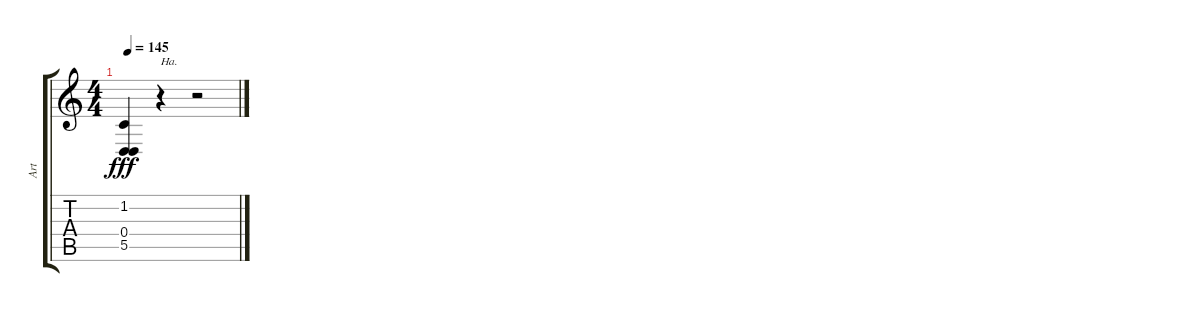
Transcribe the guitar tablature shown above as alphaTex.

\track ("Art" "Art") {instrument brightacousticpiano}
\staff {score tabs}
\tuning (E4 B3 G3 D3 A2 E2) {hide}
\ts (4 4)
\tempo 145
\clef g2
\ks c
(1.2{t} 0.4{t} 5.5{t}).4{dy fff} r.4{txt "Ha."} r.2
